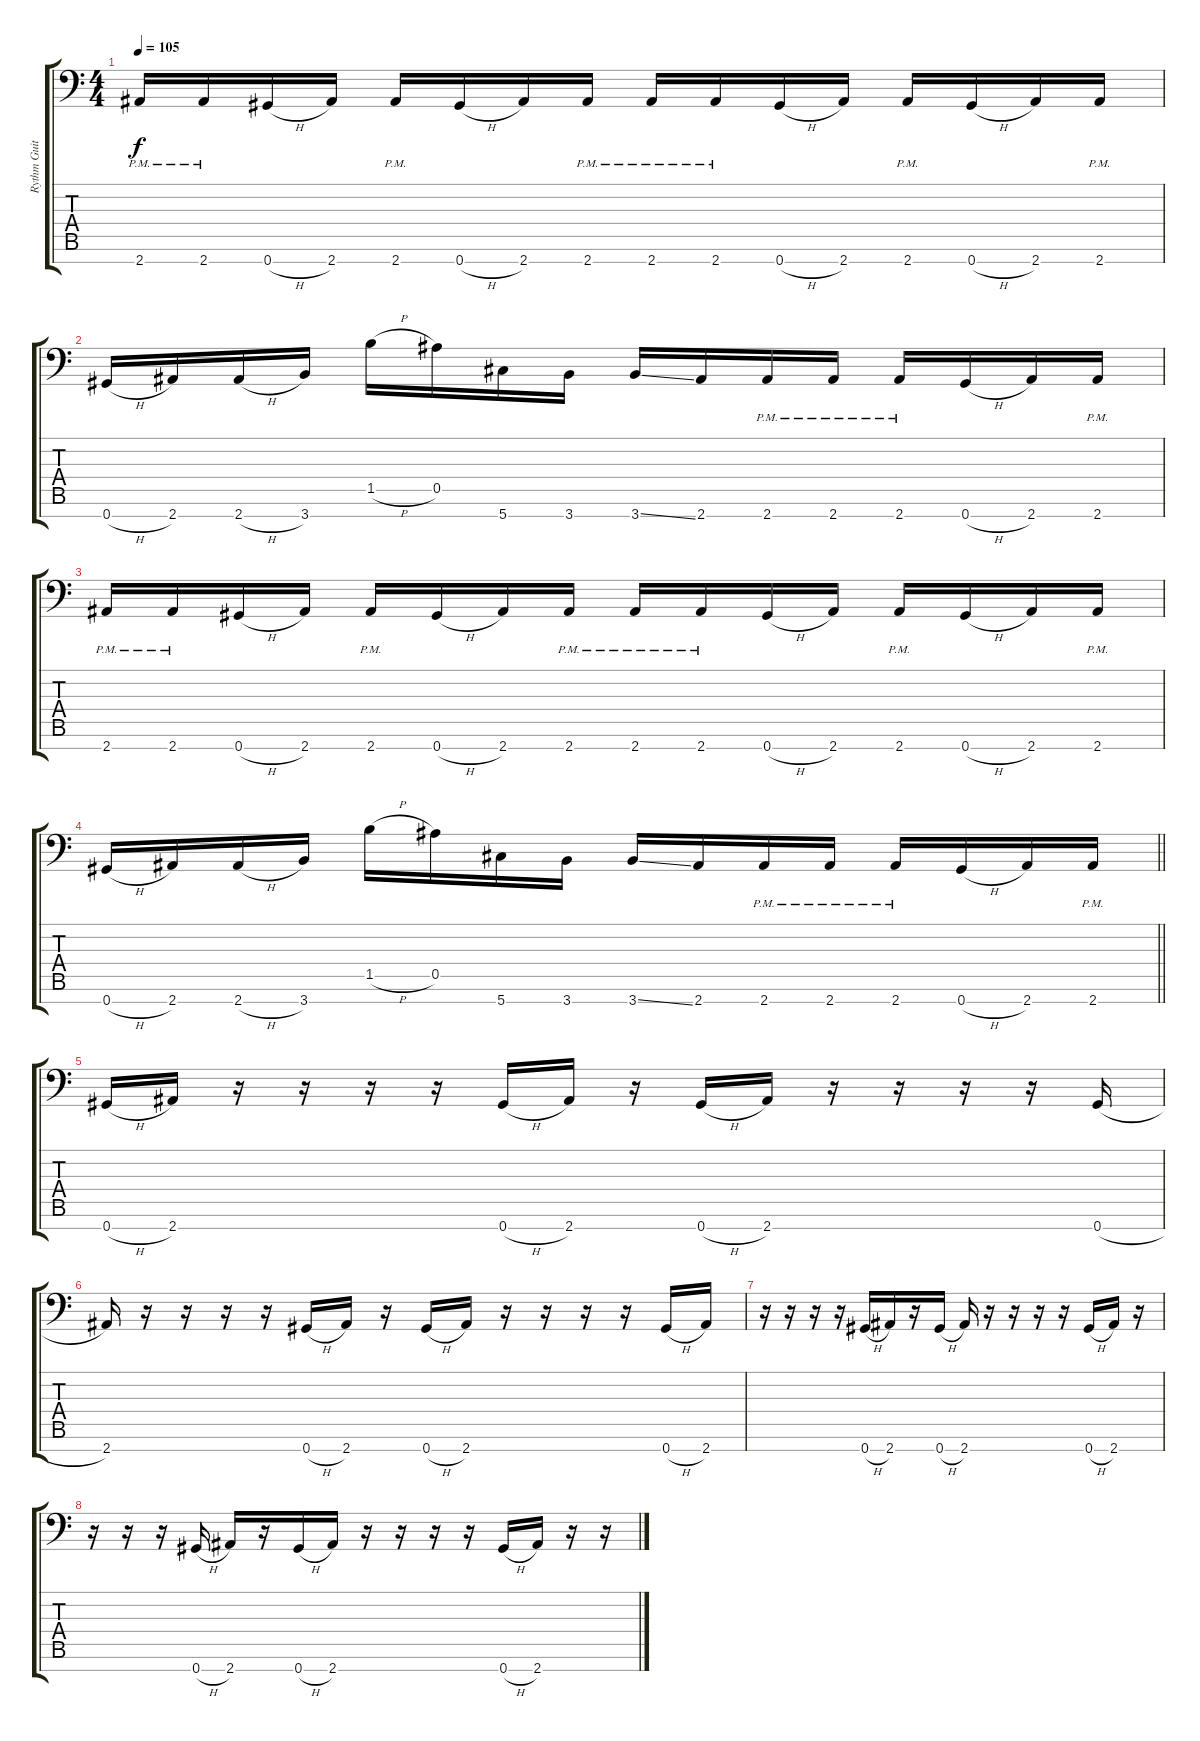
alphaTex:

\track ("Rythm Guitar #2" "Rythm Guit") {instrument distortionguitar}
\staff {score tabs}
\tuning (Eb4 Bb3 F3 Eb3 Bb2 F2 Ab1) {hide}
\ts (4 4)
\tempo 105
\clef f4
\ks c
2.7{pm}.16{dy f} 2.7{pm}.16 0.7{h}.16 2.7.16 2.7{pm}.16 0.7{h}.16 2.7.16 2.7{pm}.16 2.7{pm}.16 2.7{pm}.16 0.7{h}.16 2.7.16 2.7{pm}.16 0.7{h}.16 2.7.16 2.7{pm}.16 |
0.7{h}.16 2.7.16 2.7{h}.16 3.7.16 1.5{h}.16 0.5.16 5.7.16 3.7.16 3.7{ss}.16 2.7.16 2.7{pm}.16 2.7{pm}.16 2.7{pm}.16 0.7{h}.16 2.7.16 2.7{pm}.16 |
2.7{pm}.16 2.7{pm}.16 0.7{h}.16 2.7.16 2.7{pm}.16 0.7{h}.16 2.7.16 2.7{pm}.16 2.7{pm}.16 2.7{pm}.16 0.7{h}.16 2.7.16 2.7{pm}.16 0.7{h}.16 2.7.16 2.7{pm}.16 |
\barLineRight lightlight
0.7{h}.16 2.7.16 2.7{h}.16 3.7.16 1.5{h}.16 0.5.16 5.7.16 3.7.16 3.7{ss}.16 2.7.16 2.7{pm}.16 2.7{pm}.16 2.7{pm}.16 0.7{h}.16 2.7.16 2.7{pm}.16 |
\section ("" "")
0.7{h}.16 2.7.16 r.16 r.16 r.16 r.16 0.7{h}.16 2.7.16 r.16 0.7{h}.16 2.7.16 r.16 r.16 r.16 r.16 0.7{h}.16 |
2.7.16 r.16 r.16 r.16 r.16 0.7{h}.16 2.7.16 r.16 0.7{h}.16 2.7.16 r.16 r.16 r.16 r.16 0.7{h}.16 2.7.16 |
r.16 r.16 r.16 r.16 0.7{h}.16 2.7.16 r.16 0.7{h}.16 2.7.16 r.16 r.16 r.16 r.16 0.7{h}.16 2.7.16 r.16 |
r.16 r.16 r.16 0.7{h}.16 2.7.16 r.16 0.7{h}.16 2.7.16 r.16 r.16 r.16 r.16 0.7{h}.16 2.7.16 r.16 r.16
